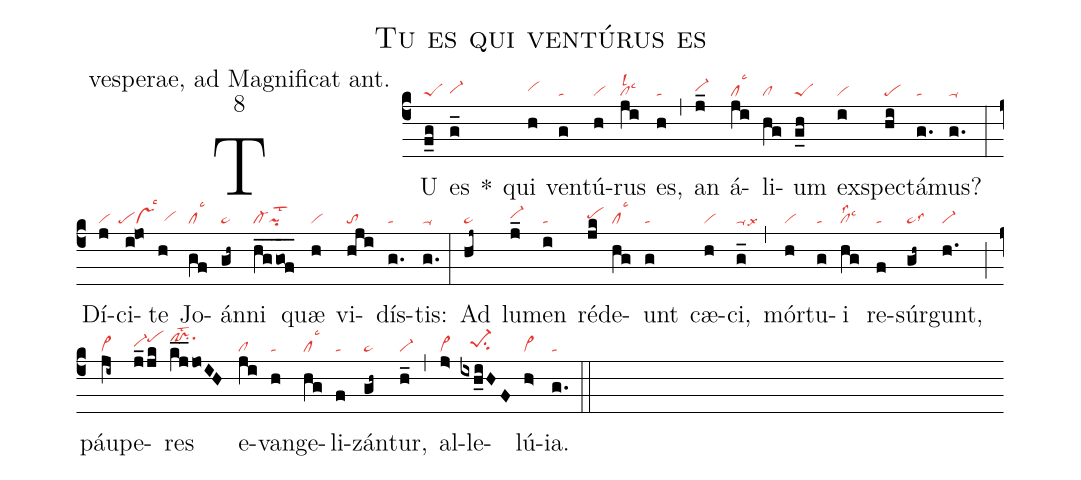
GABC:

name: Tu es qui ventúrus es;
office-part: vesperae, ad Magnificat ant.;
mode: 8;
nabc-lines: 1;
%%
(c4)
TU(f_g|peS) es(g_|vi-hg) *()
qui(h|vihh) ven(g|ta)tú(h|vi)rus(ji|cllsc3lsl2) es,(h|ta) (,)
an(j_|vi-hh) á(ji|cllsc3)li(hg|cl)um(g_h|peS) ex(i|vi)spec(hi|pe)tá(g.|ta)mus?(g.|ta-) (:)
Dí(j|vi)ci(i!jo|``pevslsc3)te(h|//vihg) Jo(gf|cllsc3)án(gh~|ta>)ni(h_1g_1/go_1!f_1|cl-pilst2) quæ(h|vi) vi(hji|to)dís(g.|ta)tis:(g.|ta-) (:)
Ad(hj~|ta>) lu(j_|vi-hh)men(i|ta) réd(jk|pehh)e(hg|cllsc3)unt(g|ta) cæ(h|vi)ci,(g_|ta-lsx6) (,)
mór(h|vi)tu(g|ta)i(hg|cllsc3lss2) re(f|ta)súr(gh~|ta>lss3)gunt,(h.|vi-) (;)
páu(ji~|vi>)pe(j_/jk|vi-hhpehj)res(kj__/joIH|clhj!prhjsu1lst2) e(ji|cl)van(h|ta)ge(hg|cllsc3)li(f|ta)zán(gh~|ta>)tur,(h_|vi-) (,)
al(j>|vi>)le(ixh_iHF|///pe-1hhsu2)lú(h>|vi>)ia.(g.|ta) (::)
